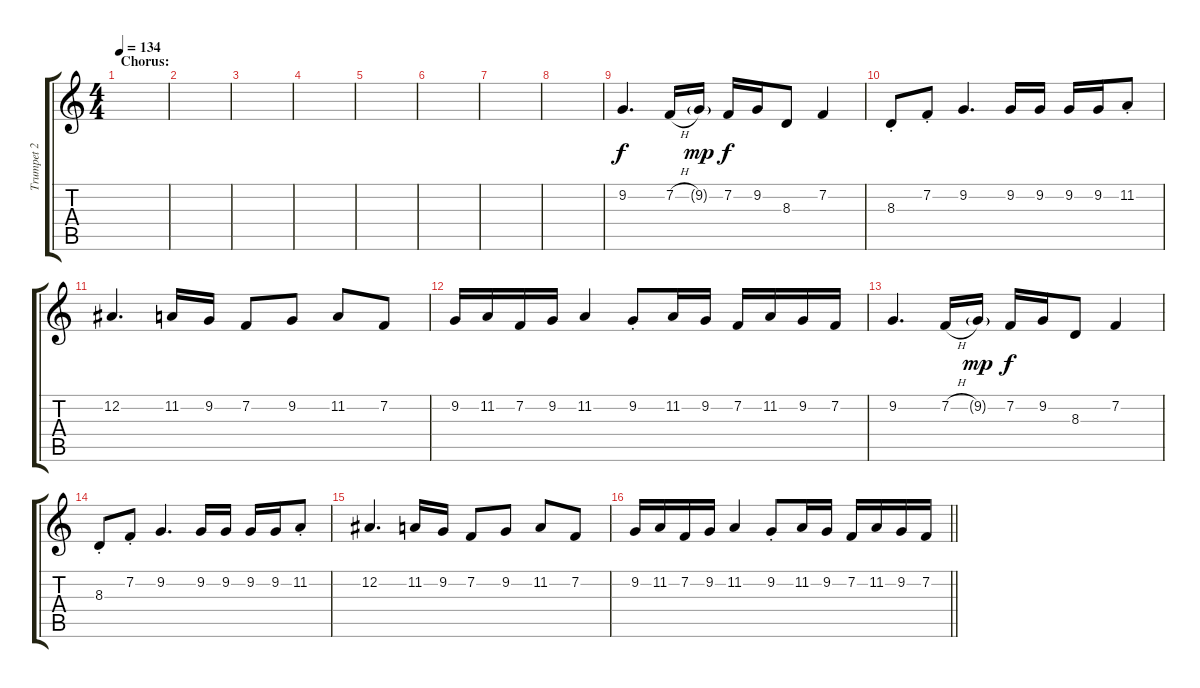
\track ("Trumpet 2" "Trumpet 2") {instrument trumpet}
\staff {score tabs}
\tuning (Eb4 Bb3 Gb3 Db3 Ab2 Eb2) {hide}
\ts (4 4)
\section ("" "Chorus:")
\tempo 134
\clef g2
\ks c
|
|
|
|
|
|
|
|
9.2.4{d} 7.2{h}.16 9.2{g}.16{dy mp} 7.2.16{dy f} 9.2.16 8.3.8 7.2.4 |
8.3{st}.8 7.2{st}.8 9.2.4{d} 9.2.16 9.2.16 9.2.16 9.2.16 11.2{st}.8 |
12.2.4{d} 11.2.16 9.2.16 7.2.8 9.2.8 11.2.8 7.2.8 |
9.2.16 11.2.16 7.2.16 9.2.16 11.2.4 9.2{st}.8 11.2.16 9.2.16 7.2.16 11.2.16 9.2.16 7.2.16 |
9.2.4{d} 7.2{h}.16 9.2{g}.16{dy mp} 7.2.16{dy f} 9.2.16 8.3.8 7.2.4 |
8.3{st}.8 7.2{st}.8 9.2.4{d} 9.2.16 9.2.16 9.2.16 9.2.16 11.2{st}.8 |
12.2.4{d} 11.2.16 9.2.16 7.2.8 9.2.8 11.2.8 7.2.8 |
\barLineRight lightlight
9.2.16 11.2.16 7.2.16 9.2.16 11.2.4 9.2{st}.8 11.2.16 9.2.16 7.2.16 11.2.16 9.2.16 7.2.16
